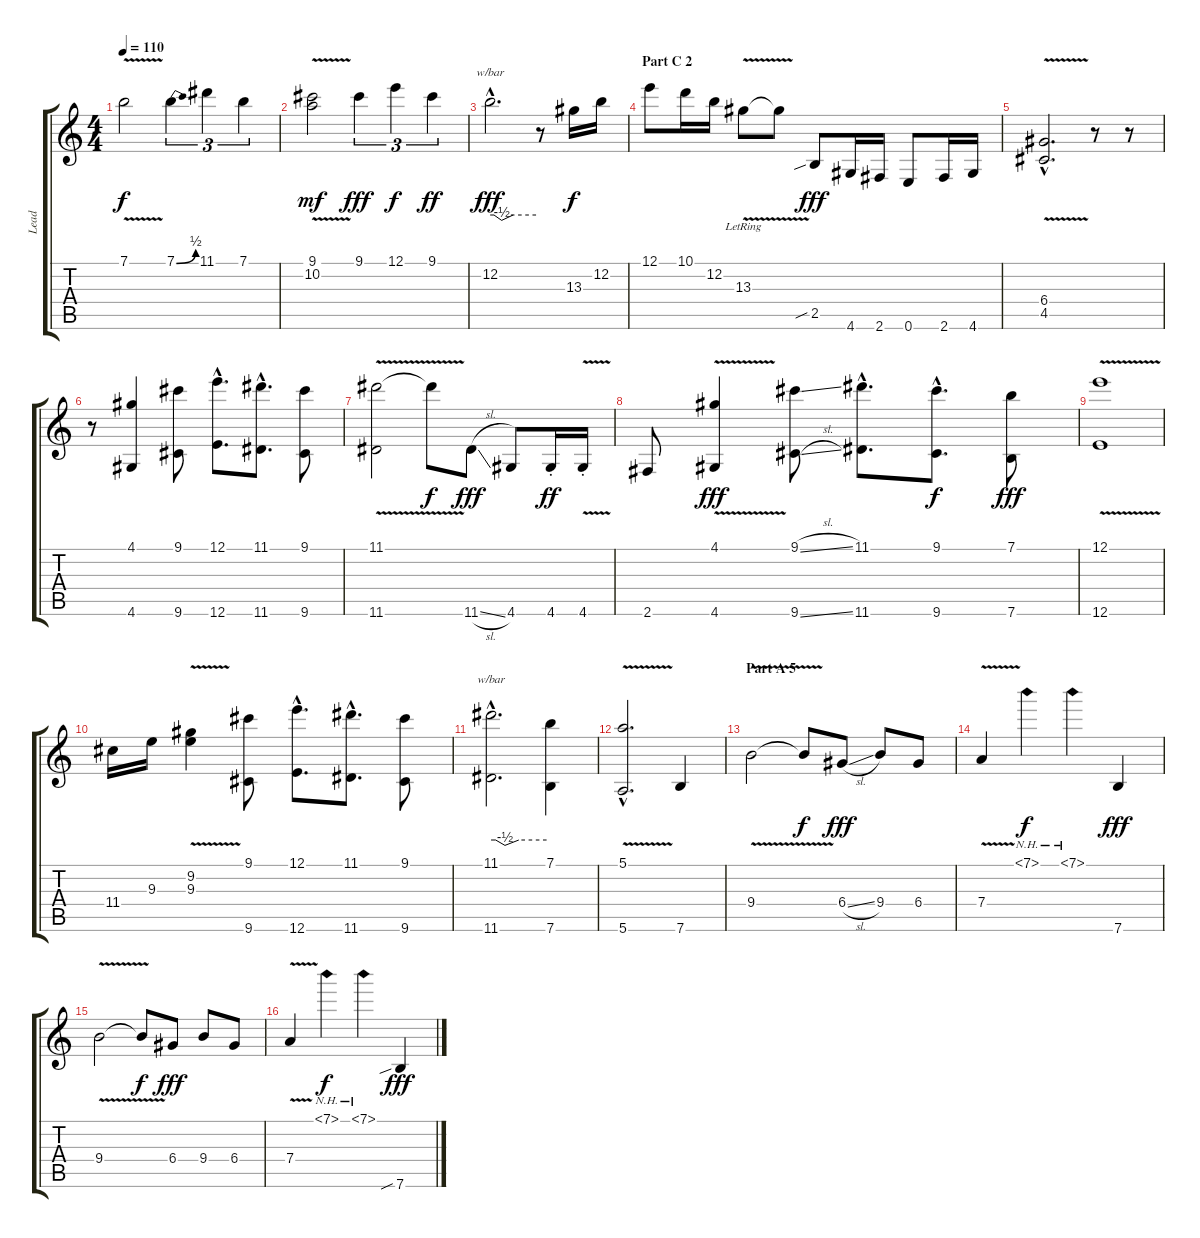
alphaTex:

\track ("Lead" "Lead") {instrument acousticguitarnylon}
\staff {score tabs}
\tuning (E4 B3 G3 D3 A2 E2) {hide}
\ts (4 4)
\tempo 110
\clef g2
\ks c
7.1{v}.2{dy f} 7.1{be (bend 0 0 60 2)}.4{tu (3 2)} 11.1.4{tu (3 2)} 7.1.4{tu (3 2)} |
(9.1{v} 10.2).2{dy mf} 9.1.4{tu (3 2) dy fff} 12.1.4{tu (3 2) dy f} 9.1.4{tu (3 2) dy ff} |
12.2{hac}.2{d tbe (custom default 0 0 5 0 15 -2 30 0 60 0) dy fff} r.8 13.3.16{dy f} 12.2.16 |
\section ("" "Part C 2")
12.1.8 10.1.16 12.2.16 13.3{v lr}.8 13.3{t}.8{instrument electricguitarclean} 2.5{sib}.8{dy fff} 4.6.16 2.6.16 0.6.8 2.6.16 4.6.16 |
(6.4{hac} 4.5{v hac}).2{d} r.8 r.8 |
r.8{volume 16 instrument electricguitarclean} (4.1 4.6).4 (9.1 9.6).8 (12.1{hac} 12.6{hac}).8{d} (11.1{hac} 11.6{hac}).8{d} (9.1 9.6).8 |
(11.1{v} 11.6).2 11.1{t}.8{dy f} 11.6{sl}.8{dy fff} 4.6.8 4.6{st}.16{dy ff} 4.6{v st}.16 |
2.6.8 (4.1 4.6{v}).4{dy fff} (9.1{sl} 9.6{sl}).8 (11.1{hac} 11.6{hac}).8{d} (9.1{hac} 9.6{hac}).8{d dy f} (7.1 7.6).8{dy fff} |
(12.1{v} 12.6).1 |
11.4.16{instrument electricguitarjazz} 9.3.16 (9.2{v} 9.3).4 (9.1 9.6).8{instrument electricguitarclean} (12.1{hac} 12.6{hac}).8{d} (11.1{hac} 11.6{hac}).8{d} (9.1 9.6).8 |
(11.1{hac} 11.6{hac}).2{d tbe (custom default 0 0 5 0 15 -2 30 0 60 0)} (7.1 7.6).4 |
(5.1{v hac} 5.6{hac}).2{d} 7.6.4{instrument electricbassfinger} |
\section ("" "Part A 5")
9.4{v}.2 9.4{t}.8{dy f} 6.4{sl}.8{dy fff} 9.4.8 6.4.8 |
7.4{v}.4 7.1{nh}.4{dy f} 7.1{nh}.4 7.6.4{dy fff} |
9.4{v}.2 9.4{t}.8{dy f} 6.4.8{dy fff} 9.4.8 6.4.8 |
7.4{v}.4 7.1{nh}.4{dy f} 7.1{nh}.4 7.6{sib}.4{dy fff}
